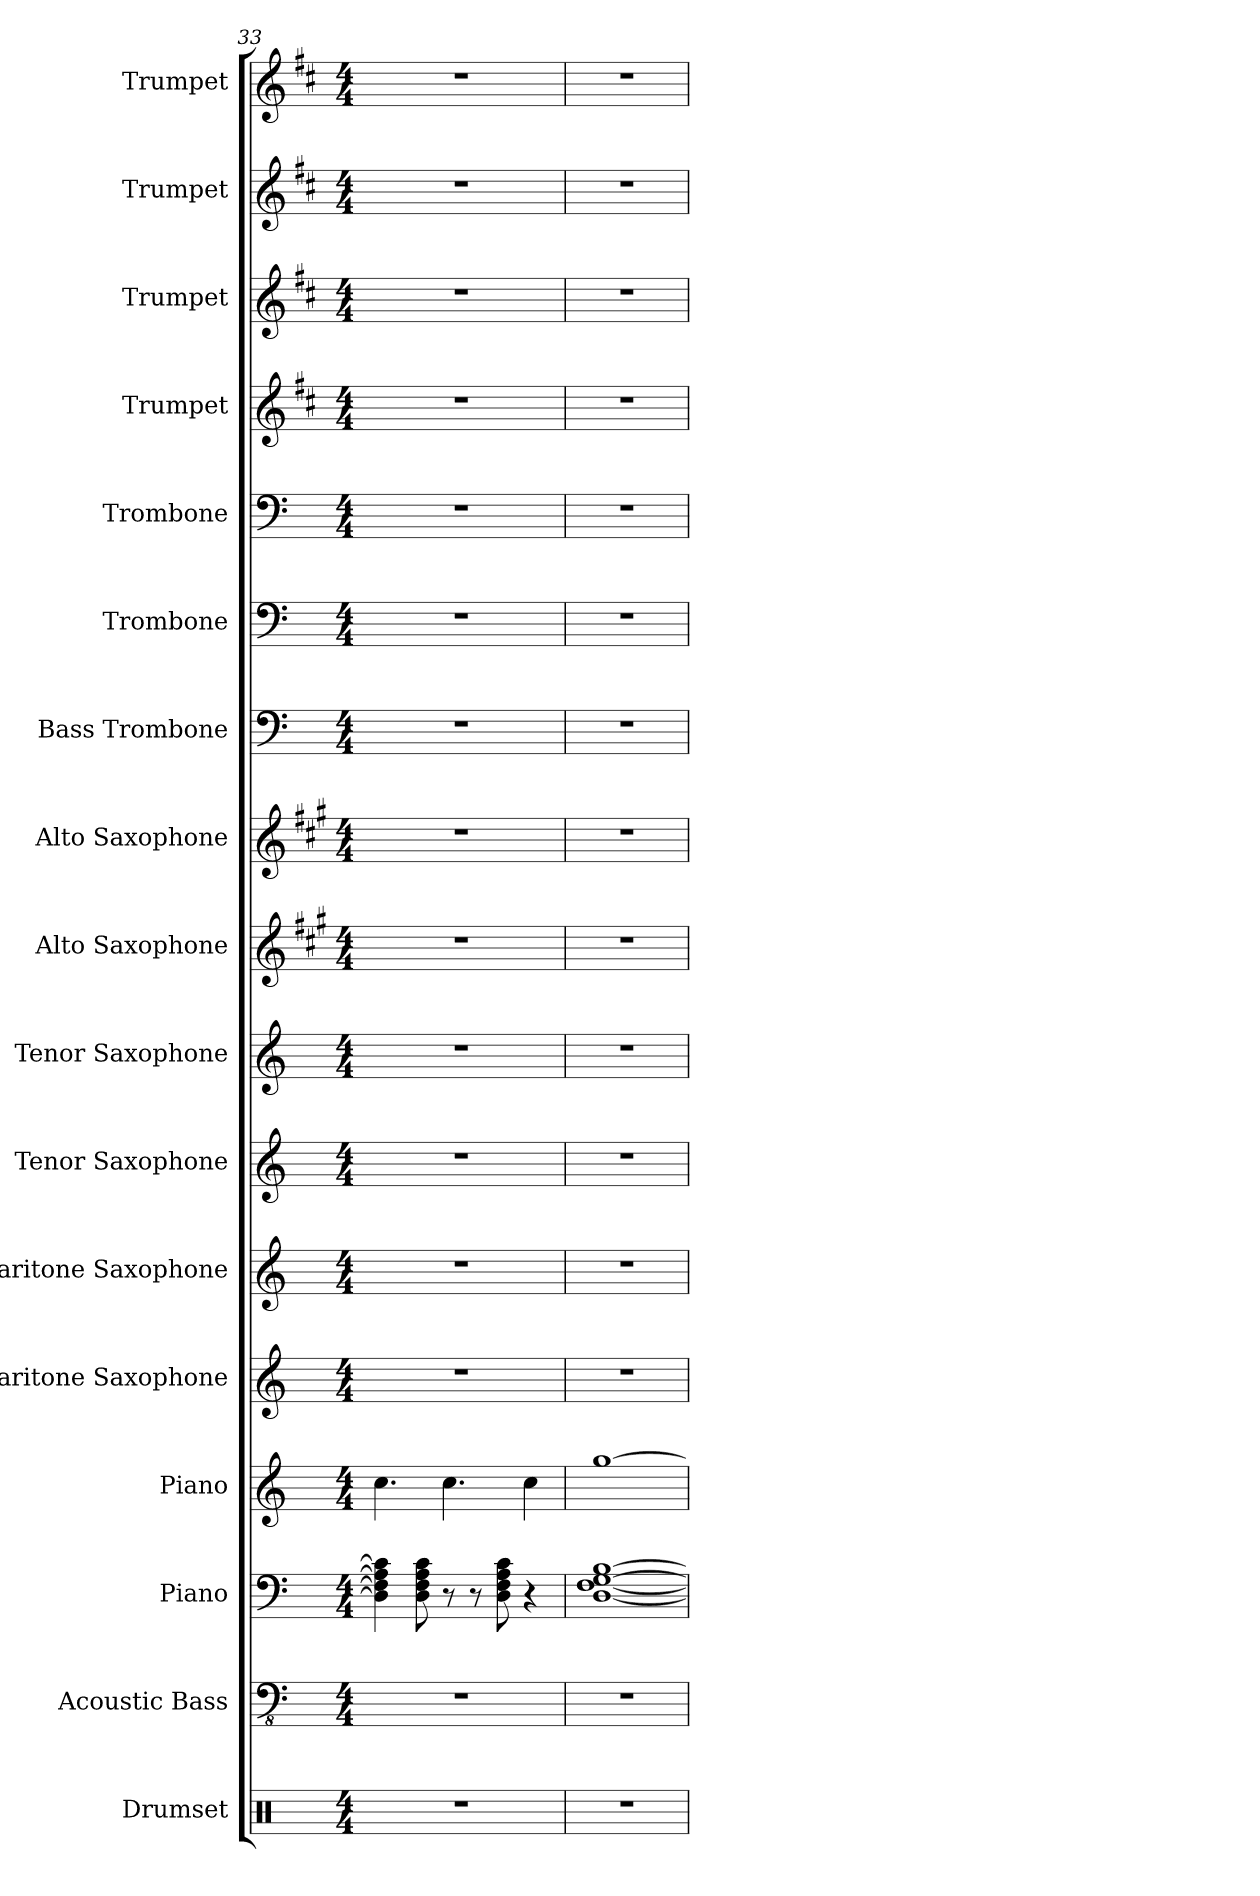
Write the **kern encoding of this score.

**kern	**kern	**kern	**kern	**kern	**kern	**kern	**kern	**kern	**kern	**kern	**kern	**kern	**kern	**kern	**kern	**kern
*part17	*part16	*part15	*part14	*part13	*part12	*part11	*part10	*part9	*part8	*part7	*part6	*part5	*part4	*part3	*part2	*part1
*staff17	*staff16	*staff15	*staff14	*staff13	*staff12	*staff11	*staff10	*staff9	*staff8	*staff7	*staff6	*staff5	*staff4	*staff3	*staff2	*staff1
*I"Drumset	*I"Acoustic Bass	*I"Piano	*I"Piano	*I"Baritone Saxophone	*I"Baritone Saxophone	*I"Tenor Saxophone	*I"Tenor Saxophone	*I"Alto Saxophone	*I"Alto Saxophone	*I"Bass Trombone	*I"Trombone	*I"Trombone	*I"Trumpet	*I"Trumpet	*I"Trumpet	*I"Trumpet
*I'Drs.	*I'Bass	*I'Pno.	*I'Pno.	*I'Bar. Sax.	*I'Bar. Sax.	*I'T. Sax.	*I'T. Sax.	*I'A. Sax.	*I'A. Sax.	*I'B. Tbn.	*I'Tbn.	*I'Tbn.	*I'Tpt.	*I'Tpt.	*I'Tpt.	*I'Tpt.
*clefX	*clefFv4	*clefF4	*clefG2	*clefG2	*clefG2	*clefG2	*clefG2	*clefG2	*clefG2	*clefF4	*clefF4	*clefF4	*clefG2	*clefG2	*clefG2	*clefG2
*	*	*	*	*ITrd12c21	*ITrd12c21	*ITrd8c14	*ITrd8c14	*ITrd5c9	*ITrd5c9	*	*	*	*ITrd1c2	*ITrd1c2	*ITrd1c2	*ITrd1c2
*k[]	*k[]	*k[]	*k[]	*k[]	*k[]	*k[]	*k[]	*k[]	*k[]	*k[]	*k[]	*k[]	*k[]	*k[]	*k[]	*k[]
*M4/4	*M4/4	*M4/4	*M4/4	*M4/4	*M4/4	*M4/4	*M4/4	*M4/4	*M4/4	*M4/4	*M4/4	*M4/4	*M4/4	*M4/4	*M4/4	*M4/4
=33	=33	=33	=33	=33	=33	=33	=33	=33	=33	=33	=33	=33	=33	=33	=33	=33
1r	1r	4D\] 4F\] 4A\] 4c\]	4.cc\	1r	1r	1r	1r	1r	1r	1r	1r	1r	1r	1r	1r	1r
.	.	8D\ 8F\ 8A\ 8c\	.	.	.	.	.	.	.	.	.	.	.	.	.	.
.	.	8r	4.cc\	.	.	.	.	.	.	.	.	.	.	.	.	.
.	.	8r	.	.	.	.	.	.	.	.	.	.	.	.	.	.
.	.	8D\ 8F\ 8A\ 8c\	.	.	.	.	.	.	.	.	.	.	.	.	.	.
.	.	4r	4cc\	.	.	.	.	.	.	.	.	.	.	.	.	.
=34	=34	=34	=34	=34	=34	=34	=34	=34	=34	=34	=34	=34	=34	=34	=34	=34
1r	1r	[1D [1F [1G [1B	[1gg	1r	1r	1r	1r	1r	1r	1r	1r	1r	1r	1r	1r	1r
=	=	=	=	=	=	=	=	=	=	=	=	=	=	=	=	=
*-	*-	*-	*-	*-	*-	*-	*-	*-	*-	*-	*-	*-	*-	*-	*-	*-
